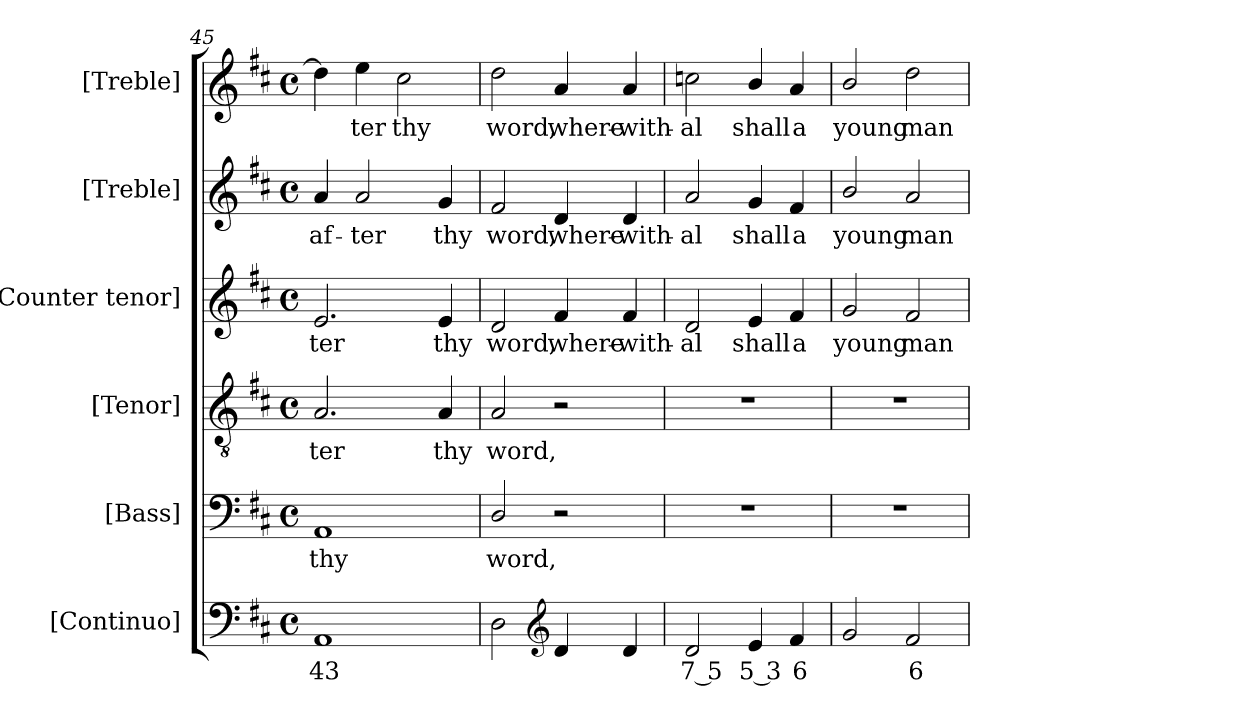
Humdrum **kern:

**kern	**text	**kern	**text	**kern	**text	**kern	**text	**kern	**text	**kern	**text
*part6	*part6	*part5	*part5	*part4	*part4	*part3	*part3	*part2	*part2	*part1	*part1
*staff6	*staff6	*staff5	*staff5	*staff4	*staff4	*staff3	*staff3	*staff2	*staff2	*staff1	*staff1
*I"[Continuo]	*	*I"[Bass]	*	*I"[Tenor]	*	*I"[Counter tenor]	*	*I"[Treble]	*	*I"[Treble]	*
*I'Cont.	*	*I'B.	*	*I'T.	*	*	*	*	*	*	*
*clefF4	*	*clefF4	*	*clefGv2	*	*clefG2	*	*clefG2	*	*clefG2	*
*	*	*	*	*ITrd7c12	*	*	*	*	*	*	*
*k[f#c#]	*	*k[f#c#]	*	*k[f#c#]	*	*k[f#c#]	*	*k[f#c#]	*	*k[f#c#]	*
*D:	*	*D:	*	*D:	*	*D:	*	*D:	*	*D:	*
*M4/4	*	*M4/4	*	*M4/4	*	*M4/4	*	*M4/4	*	*M4/4	*
*met(c)	*	*met(c)	*	*met(c)	*	*met(c)	*	*met(c)	*	*met(c)	*
=45	=45	=45	=45	=45	=45	=45	=45	=45	=45	=45	=45
!	!LO:LY:b:color=#000000	!	!	!	!	!	!	!	!	!	!
!	!	!	!LO:LY:b:color=#000000	!	!	!	!	!	!	!	!
!	!	!	!	!	!LO:LY:b:color=#000000	!	!	!	!	!	!
!	!	!	!	!	!	!	!LO:LY:b:color=#000000	!	!	!	!
!	!	!	!	!	!	!	!	!	!LO:LY:b:color=#000000	!	!
1AAi	43	1AAi	thy	2.AAi/	-ter	2.ei/	-ter	4ai/	af-	4ddi\]	.
!	!	!	!	!	!	!	!	!	!LO:LY:b:color=#000000	!	!
!	!	!	!	!	!	!	!	!	!	!	!LO:LY:b:color=#000000
.	.	.	.	.	.	.	.	2ai/	-ter	4eei\	-ter
!	!	!	!	!	!	!	!	!	!	!	!LO:LY:b:color=#000000
.	.	.	.	.	.	.	.	.	.	2cc#i\	thy
!	!	!	!	!	!LO:LY:b:color=#000000	!	!	!	!	!	!
!	!	!	!	!	!	!	!LO:LY:b:color=#000000	!	!	!	!
!	!	!	!	!	!	!	!	!	!LO:LY:b:color=#000000	!	!
.	.	.	.	4AAi/	thy	4ei/	thy	4gi/	thy	.	.
=46	=46	=46	=46	=46	=46	=46	=46	=46	=46	=46	=46
!	!	!	!LO:LY:b:color=#000000	!	!	!	!	!	!	!	!
!	!	!	!	!	!LO:LY:b:color=#000000	!	!	!	!	!	!
!	!	!	!	!	!	!	!LO:LY:b:color=#000000	!	!	!	!
!	!	!	!	!	!	!	!	!	!LO:LY:b:color=#000000	!	!
!	!	!	!	!	!	!	!	!	!	!	!LO:LY:b:color=#000000
2Di\	.	2Di/	word,	2AAi/	word,	2di/	word,	2f#i/	word,	2ddi\	word,
*clefG2	*	*	*	*	*	*	*	*	*	*	*
!	!	!	!	!	!	!	!LO:LY:b:color=#000000	!	!	!	!
!	!	!	!	!	!	!	!	!	!LO:LY:b:color=#000000	!	!
!	!	!	!	!	!	!	!	!	!	!	!LO:LY:b:color=#000000
4di/	.	2r	.	2r	.	4f#i/	where-	4di/	where-	4ai/	where-
!	!	!	!	!	!	!	!LO:LY:b:color=#000000	!	!	!	!
!	!	!	!	!	!	!	!	!	!LO:LY:b:color=#000000	!	!
!	!	!	!	!	!	!	!	!	!	!	!LO:LY:b:color=#000000
4di/	.	.	.	.	.	4f#i/	-with-	4di/	-with-	4ai/	-with-
=47	=47	=47	=47	=47	=47	=47	=47	=47	=47	=47	=47
!	!LO:LY:b:color=#000000	!	!	!	!	!	!	!	!	!	!
!	!	!	!	!	!	!	!LO:LY:b:color=#000000	!	!	!	!
!	!	!	!	!	!	!	!	!	!LO:LY:b:color=#000000	!	!
!	!	!	!	!	!	!	!	!	!	!	!LO:LY:b:color=#000000
2di/	7 5	1r	.	1r	.	2di/	-al	2ai/	-al	2ccni\	-al
!	!LO:LY:b:color=#000000	!	!	!	!	!	!	!	!	!	!
!	!	!	!	!	!	!	!LO:LY:b:color=#000000	!	!	!	!
!	!	!	!	!	!	!	!	!	!LO:LY:b:color=#000000	!	!
!	!	!	!	!	!	!	!	!	!	!	!LO:LY:b:color=#000000
4ei/	5 3	.	.	.	.	4ei/	shall	4gi/	shall	4bi/	shall
!	!LO:LY:b:color=#000000	!	!	!	!	!	!	!	!	!	!
!	!	!	!	!	!	!	!LO:LY:b:color=#000000	!	!	!	!
!	!	!	!	!	!	!	!	!	!LO:LY:b:color=#000000	!	!
!	!	!	!	!	!	!	!	!	!	!	!LO:LY:b:color=#000000
4f#i/	6	.	.	.	.	4f#i/	a	4f#i/	a	4ai/	a
=48	=48	=48	=48	=48	=48	=48	=48	=48	=48	=48	=48
!	!	!	!	!	!	!	!LO:LY:b:color=#000000	!	!	!	!
!	!	!	!	!	!	!	!	!	!LO:LY:b:color=#000000	!	!
!	!	!	!	!	!	!	!	!	!	!	!LO:LY:b:color=#000000
2gi/	.	1r	.	1r	.	2gi/	young	2bi/	young	2bi/	young
!	!LO:LY:b:color=#000000	!	!	!	!	!	!	!	!	!	!
!	!	!	!	!	!	!	!LO:LY:b:color=#000000	!	!	!	!
!	!	!	!	!	!	!	!	!	!LO:LY:b:color=#000000	!	!
!	!	!	!	!	!	!	!	!	!	!	!LO:LY:b:color=#000000
2f#i/	6	.	.	.	.	2f#i/	man	2ai/	man	2ddi\	man
=	=	=	=	=	=	=	=	=	=	=	=
*-	*-	*-	*-	*-	*-	*-	*-	*-	*-	*-	*-
